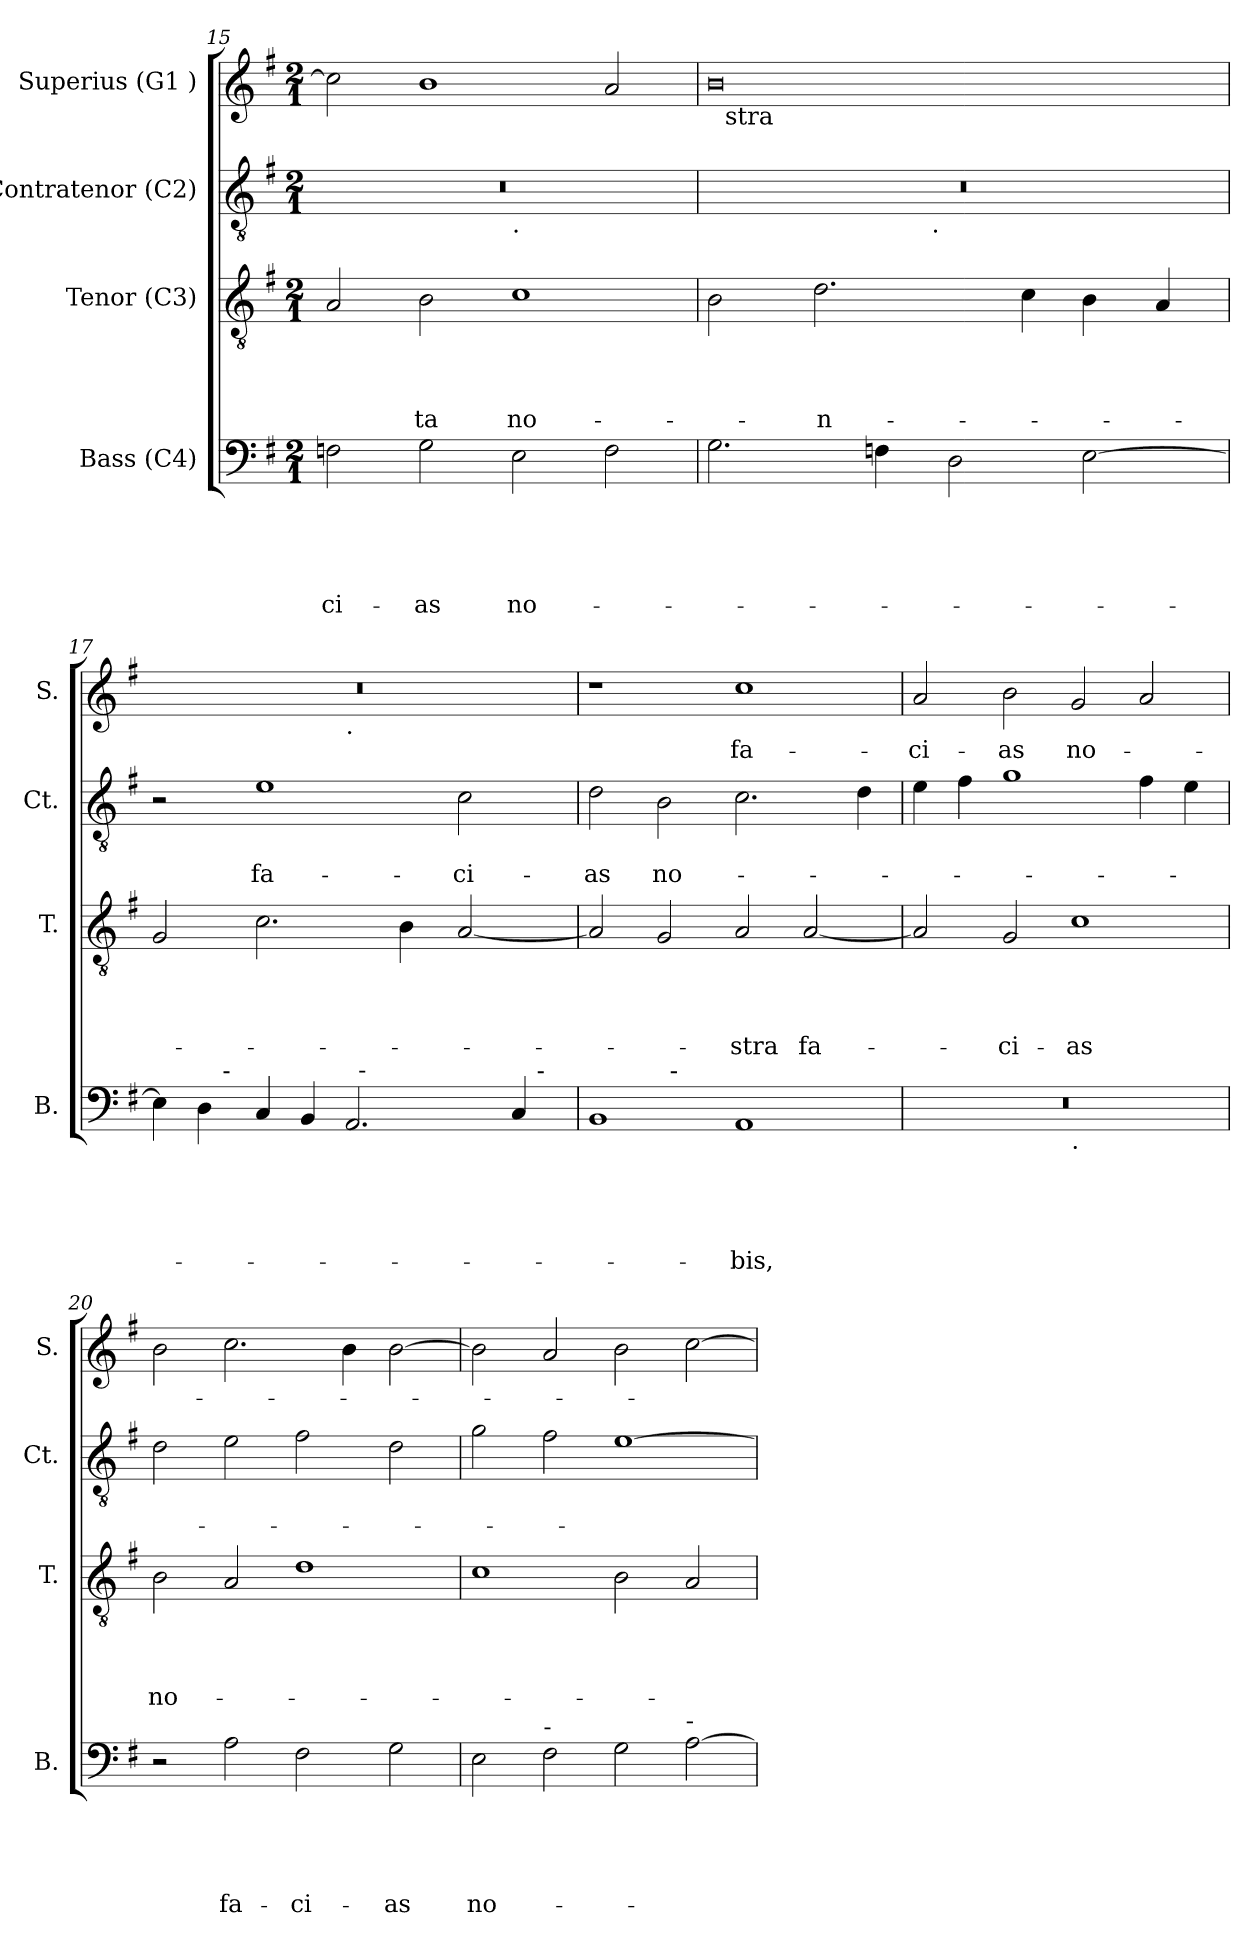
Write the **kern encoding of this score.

**kern	**text	**text	**text	**text	**text	**kern	**text	**text	**text	**text	**kern	**text	**text	**kern	**text
*part4	*part4	*part4	*part4	*part4	*part4	*part3	*part3	*part3	*part3	*part3	*part2	*part2	*part2	*part1	*part1
*staff4	*staff4	*staff4	*staff4	*staff4	*staff4	*staff3	*staff3	*staff3	*staff3	*staff3	*staff2	*staff2	*staff2	*staff1	*staff1
*I"Bass (C4)	*	*	*	*	*	*I"Tenor (C3)	*	*	*	*	*I"Contratenor (C2)	*	*	*I"Superius (G1 )	*
*I'B.	*	*	*	*	*	*I'T.	*	*	*	*	*I'Ct.	*	*	*I'S.	*
*clefF4	*	*	*	*	*	*clefGv2	*	*	*	*	*clefGv2	*	*	*clefG2	*
*k[f#]	*	*	*	*	*	*k[f#]	*	*	*	*	*k[f#]	*	*	*k[f#]	*
*G:	*	*	*	*	*	*G:	*	*	*	*	*G:	*	*	*G:	*
*M2/1	*	*	*	*	*	*M2/1	*	*	*	*	*M2/1	*	*	*M2/1	*
=15	=15	=15	=15	=15	=15	=15	=15	=15	=15	=15	=15	=15	=15	=15	=15
!	!	!	!	!	!LO:LY:b	!	!	!	!	!	!	!	!	!	!
*	*	*	*	*	*	*	*	*	*	*	*^	*	*	*	*
2F\	.	.	.	.	-ci-	2A/	.	.	.	.	0r	1ryy	.	.	2cc\]	.
!	!	!	!	!	!LO:LY:b	!	!	!	!	!LO:LY:b	!	!	!	!	!	!
2G\	.	.	.	.	-as	2B\	.	.	.	-ta	.	.	.	.	1b	.
!	!	!	!	!	!	!	!	!	!	!	!	!LO:TX:b:t=.	!	!	!	!
!	!	!	!	!	!LO:LY:b	!	!	!	!	!LO:LY:b	!	!	!	!	!	!
2E\	.	.	.	.	no-	1c	.	.	.	no-	.	1ryy	.	.	.	.
2F\	.	.	.	.	.	.	.	.	.	.	.	.	.	.	2a/	.
=16	=16	=16	=16	=16	=16	=16	=16	=16	=16	=16	=16	=16	=16	=16	=16	=16
*	*	*	*	*	*	*	*	*	*	*	*	*	*	*	*^	*
2.G\	.	.	.	.	.	2B\	.	.	.	.	0r	2ryy	.	.	0b	32ryy	.
!	!	!	!	!	!	!	!	!	!	!	!	!	!	!	!	!LO:TX:b:t=stra	!
.	.	.	.	.	.	.	.	.	.	.	.	.	.	.	.	1ryy	.
!	!	!	!	!	!	!	!	!	!	!LO:LY:b	!	!	!	!	!	!	!
.	.	.	.	.	.	2.d\	.	.	.	-n-	.	4...ryy	.	.	.	.	.
4Fn\	.	.	.	.	.	.	.	.	.	.	.	.	.	.	.	.	.
!	!	!	!	!	!	!	!	!	!	!	!	!LO:TX:b:t=.	!	!	!	!	!
.	.	.	.	.	.	.	.	.	.	.	.	1ryy	.	.	.	.	.
2D\	.	.	.	.	.	.	.	.	.	.	.	.	.	.	.	.	.
.	.	.	.	.	.	.	.	.	.	.	.	.	.	.	.	2ryy	.
.	.	.	.	.	.	4c\	.	.	.	.	.	.	.	.	.	.	.
[<2E\	.	.	.	.	.	4B\	.	.	.	.	.	.	.	.	.	.	.
.	.	.	.	.	.	.	.	.	.	.	.	.	.	.	.	4...ryy	.
.	.	.	.	.	.	4A/	.	.	.	.	.	.	.	.	.	.	.
.	.	.	.	.	.	.	.	.	.	.	.	32ryy	.	.	.	.	.
*	*	*	*	*	*	*	*	*	*	*	*v	*v	*	*	*	*	*
!!LO:LB:g=z	!!
=17	=17	=17	=17	=17	=17	=17	=17	=17	=17	=17	=17	=17	=17	=17	=17	=17
*^	*	*	*	*	*	*	*	*	*	*	*	*	*	*	*	*
*	*^	*	*	*	*	*	*	*	*	*	*	*	*	*	*	*	*
4E\]	4ryy	1ryy	.	.	.	.	.	2G/	.	.	.	.	2r	.	.	0r	1ryy	.
4D\	16.ryy	.	.	.	.	.	.	.	.	.	.	.	.	.	.	.	.	.
!	!LO:TX:a:t=-	!	!	!	!	!	!	!	!	!	!	!	!	!	!	!	!	!
.	1ryy	.	.	.	.	.	.	.	.	.	.	.	.	.	.	.	.	.
!	!	!	!	!	!	!	!	!	!	!	!	!	!	!	!LO:LY:b	!	!	!
4C/	.	.	.	.	.	.	.	2.c\	.	.	.	.	1e	.	-fa-	.	.	.
4BB/	.	.	.	.	.	.	.	.	.	.	.	.	.	.	.	.	.	.
!	!	!	!	!	!	!	!	!	!	!	!	!	!	!	!	!	!LO:TX:b:t=.	!
2.AA/	.	32ryy	.	.	.	.	.	.	.	.	.	.	.	.	.	.	1ryy	.
!	!	!LO:TX:a:t=-	!	!	!	!	!	!	!	!	!	!	!	!	!	!	!	!
.	.	2ryy	.	.	.	.	.	.	.	.	.	.	.	.	.	.	.	.
.	.	.	.	.	.	.	.	4B\	.	.	.	.	.	.	.	.	.	.
.	2ryy	.	.	.	.	.	.	.	.	.	.	.	.	.	.	.	.	.
!	!	!	!	!	!	!	!	!	!	!	!	!	!	!	!LO:LY:b	!	!	!
.	.	.	.	.	.	.	.	[<2A/	.	.	.	.	2c\	.	-ci-	.	.	.
.	.	4...ryy	.	.	.	.	.	.	.	.	.	.	.	.	.	.	.	.
4C/	.	.	.	.	.	.	.	.	.	.	.	.	.	.	.	.	.	.
!	!LO:TX:a:t=-	!	!	!	!	!	!	!	!	!	!	!	!	!	!	!	!	!
.	8ryy	.	.	.	.	.	.	.	.	.	.	.	.	.	.	.	.	.
.	32ryy	.	.	.	.	.	.	.	.	.	.	.	.	.	.	.	.	.
=18	=18	=18	=18	=18	=18	=18	=18	=18	=18	=18	=18	=18	=18	=18	=18	=18	=18	=18
!	!	!	!	!	!	!	!	!	!	!	!	!	!	!	!LO:LY:b	!	!	!
*	*v	*v	*	*	*	*	*	*	*	*	*	*	*	*	*	*v	*v	*
1BB	2ryy	.	.	.	.	.	2A/]	.	.	.	.	2d\	.	-as	1r	.
!	!	!	!	!	!	!	!	!	!	!	!	!	!	!LO:LY:b	!	!
.	32ryy	.	.	.	.	.	2G/	.	.	.	.	2B\	.	no-	.	.
!	!LO:TX:a:t=-	!	!	!	!	!	!	!	!	!	!	!	!	!	!	!
.	1ryy	.	.	.	.	.	.	.	.	.	.	.	.	.	.	.
!	!	!	!	!	!	!LO:LY:b	!	!	!	!	!LO:LY:b	!	!	!	!	!LO:LY:b
1AA	.	.	.	.	.	-bis,	2A/	.	.	.	-stra	2.c\	.	.	1cc	-fa-
!	!	!	!	!	!	!	!	!	!	!	!LO:LY:b	!	!	!	!	!
.	.	.	.	.	.	.	[<2A/	.	.	.	fa-	.	.	.	.	.
.	4...ryy	.	.	.	.	.	.	.	.	.	.	.	.	.	.	.
.	.	.	.	.	.	.	.	.	.	.	.	4d\	.	.	.	.
=19	=19	=19	=19	=19	=19	=19	=19	=19	=19	=19	=19	=19	=19	=19	=19	=19
!	!	!	!	!	!	!	!	!	!	!	!	!	!	!	!	!LO:LY:b
0r	1ryy	.	.	.	.	.	2A/]	.	.	.	.	4e\	.	.	2a/	-ci-
.	.	.	.	.	.	.	.	.	.	.	.	4f#\	.	.	.	.
!	!	!	!	!	!	!	!	!	!	!	!LO:LY:b	!	!	!	!	!LO:LY:b
.	.	.	.	.	.	.	2G/	.	.	.	-ci-	1g	.	.	2b\	-as
!	!LO:TX:b:t=.	!	!	!	!	!	!	!	!	!	!	!	!	!	!	!
!	!	!	!	!	!	!	!	!	!	!	!LO:LY:b	!	!	!	!	!LO:LY:b
.	1ryy	.	.	.	.	.	1c	.	.	.	-as	.	.	.	2g/	no-
.	.	.	.	.	.	.	.	.	.	.	.	4f#\	.	.	2a/	.
.	.	.	.	.	.	.	.	.	.	.	.	4e\	.	.	.	.
=20	=20	=20	=20	=20	=20	=20	=20	=20	=20	=20	=20	=20	=20	=20	=20	=20
!	!	!	!	!	!	!	!	!	!	!	!LO:LY:b	!	!	!	!	!
*v	*v	*	*	*	*	*	*	*	*	*	*	*	*	*	*	*
2r	.	.	.	.	.	2B\	.	.	.	no-	2d\	.	.	2b\	.
!	!	!	!	!	!LO:LY:b	!	!	!	!	!	!	!	!	!	!
2A\	.	.	.	.	fa-	2A/	.	.	.	.	2e\	.	.	2.cc\	.
!	!	!	!	!	!LO:LY:b	!	!	!	!	!	!	!	!	!	!
2F#\	.	.	.	.	-ci-	1d	.	.	.	.	2f#\	.	.	.	.
.	.	.	.	.	.	.	.	.	.	.	.	.	.	4b\	.
!	!	!	!	!	!LO:LY:b	!	!	!	!	!	!	!	!	!	!
2G\	.	.	.	.	-as	.	.	.	.	.	2d\	.	.	[<2b\	.
!!LO:LB:g=z
=21	=21	=21	=21	=21	=21	=21	=21	=21	=21	=21	=21	=21	=21	=21	=21
!	!	!	!	!	!LO:LY:b	!	!	!	!	!	!	!	!	!	!
2E\	.	.	.	.	no-	1c	.	.	.	.	2g\	.	.	2b\]	.
!LO:TX:a:t=-	!	!	!	!	!	!	!	!	!	!	!	!	!	!	!
2F#\	.	.	.	.	.	.	.	.	.	.	2f#\	.	.	2a/	.
2G\	.	.	.	.	.	2B\	.	.	.	.	[>1e	.	.	2b\	.
!LO:TX:a:t=-	!	!	!	!	!	!	!	!	!	!	!	!	!	!	!
[>2A\	.	.	.	.	.	2A/	.	.	.	.	.	.	.	[>2cc\	.
=	=	=	=	=	=	=	=	=	=	=	=	=	=	=	=
*-	*-	*-	*-	*-	*-	*-	*-	*-	*-	*-	*-	*-	*-	*-	*-
